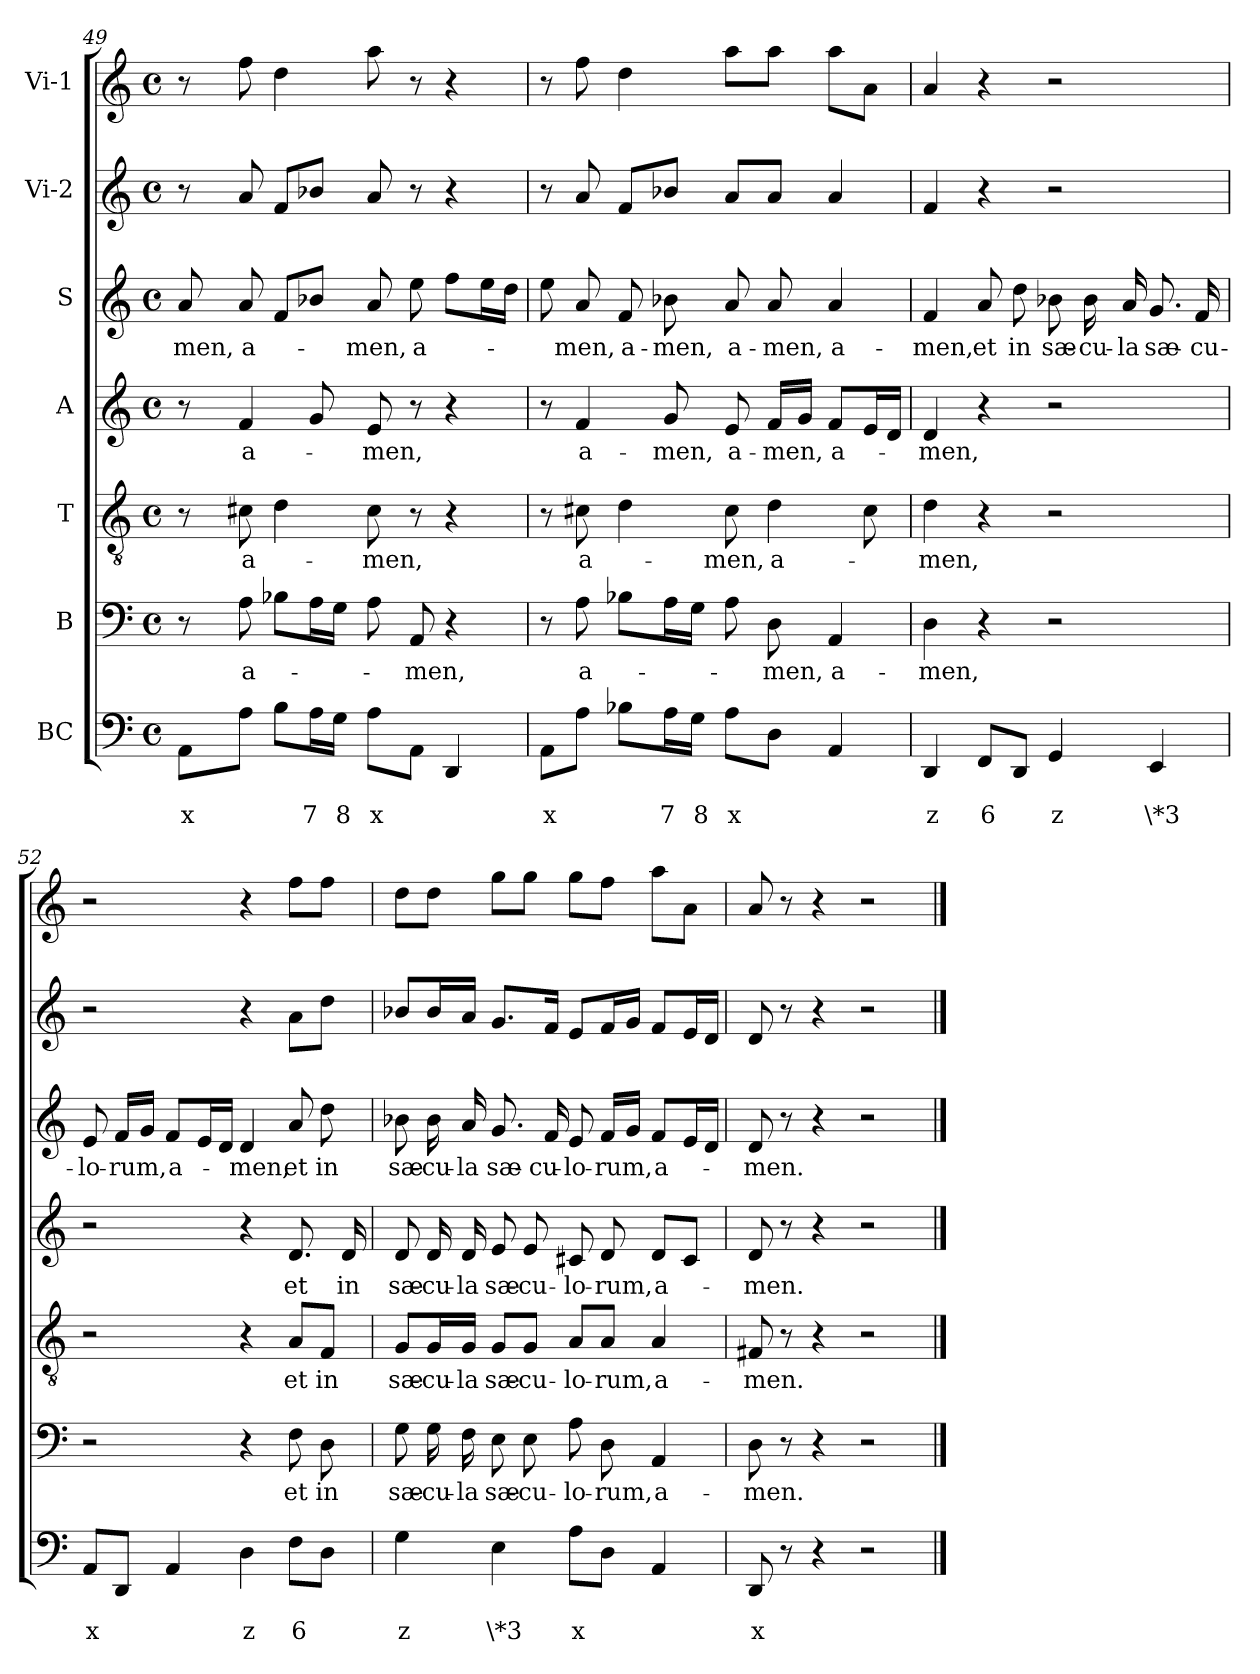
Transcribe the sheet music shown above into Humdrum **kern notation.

**kern	**text	**text	**kern	**text	**kern	**text	**kern	**text	**kern	**text	**kern	**kern
*part7	*part7	*part7	*part6	*part6	*part5	*part5	*part4	*part4	*part3	*part3	*part2	*part1
*staff7	*staff7	*staff7	*staff6	*staff6	*staff5	*staff5	*staff4	*staff4	*staff3	*staff3	*staff2	*staff1
*I"BC	*	*	*I"B	*	*I"T	*	*I"A	*	*I"S	*	*I"Vi-2	*I"Vi-1
*clefF4	*	*	*clefF4	*	*clefGv2	*	*clefG2	*	*clefG2	*	*clefG2	*clefG2
*k[]	*	*	*k[]	*	*k[]	*	*k[]	*	*k[]	*	*k[]	*k[]
*C:	*	*	*C:	*	*C:	*	*C:	*	*C:	*	*C:	*C:
*M4/4	*	*	*M4/4	*	*M4/4	*	*M4/4	*	*M4/4	*	*M4/4	*M4/4
*met(c)	*	*	*met(c)	*	*met(c)	*	*met(c)	*	*met(c)	*	*met(c)	*met(c)
=49	=49	=49	=49	=49	=49	=49	=49	=49	=49	=49	=49	=49
!	!	!LO:LY:b	!	!	!	!	!	!	!	!LO:LY:b	!	!
8AA\L	.	x	8r	.	8r	.	8r	.	8a/	-men,	8r	8r
!	!	!	!	!LO:LY:b	!	!LO:LY:b	!	!LO:LY:b	!	!LO:LY:b	!	!
8A\J	.	.	8A\	a-	8c#X\	a-	4f/	a-	8a/	a-	8a/	8ff\
8B\L	.	.	8B-X\L	.	4d\	.	.	.	8f/L	.	8f/L	4dd\
!	!	!LO:LY:b	!	!	!	!	!	!	!	!	!	!
16A\L	.	7	16A\L	.	.	.	8g/	.	8b-X/J	.	8b-X/J	.
!	!	!LO:LY:b	!	!	!	!	!	!	!	!	!	!
16G\JJ	.	8	16G\JJ	.	.	.	.	.	.	.	.	.
!	!	!LO:LY:b	!	!	!	!LO:LY:b	!	!LO:LY:b	!	!LO:LY:b	!	!
8A\L	.	x	8A\	.	8c#\	-men,	8e/	-men,	8a/	-men,	8a/	8aa\
!	!	!	!	!LO:LY:b	!	!	!	!	!	!LO:LY:b	!	!
8AA\J	.	.	8AA/	-men,	8r	.	8r	.	8ee\	a-	8r	8r
4DD/	.	.	4r	.	4r	.	4r	.	8ff\L	.	4r	4r
.	.	.	.	.	.	.	.	.	16ee\L	.	.	.
.	.	.	.	.	.	.	.	.	16dd\JJ	.	.	.
=50	=50	=50	=50	=50	=50	=50	=50	=50	=50	=50	=50	=50
!	!	!LO:LY:b	!	!	!	!	!	!	!	!	!	!
8AA\L	.	x	8r	.	8r	.	8r	.	8ee\	.	8r	8r
!	!	!	!	!LO:LY:b	!	!LO:LY:b	!	!LO:LY:b	!	!LO:LY:b	!	!
8A\J	.	.	8A\	a-	8c#X\	a-	4f/	a-	8a/	-men,	8a/	8ff\
!	!	!	!	!	!	!	!	!	!	!LO:LY:b	!	!
8B-X\L	.	.	8B-X\L	.	4d\	.	.	.	8f/	a-	8f/L	4dd\
!	!	!LO:LY:b	!	!	!	!	!	!LO:LY:b	!	!LO:LY:b	!	!
16A\L	.	7	16A\L	.	.	.	8g/	-men,	8b-X\	-men,	8b-X/J	.
!	!	!LO:LY:b	!	!	!	!	!	!	!	!	!	!
16G\JJ	.	8	16G\JJ	.	.	.	.	.	.	.	.	.
!	!	!LO:LY:b	!	!	!	!LO:LY:b	!	!LO:LY:b	!	!LO:LY:b	!	!
8A\L	.	x	8A\	.	8c#\	-men,	8e/	a-	8a/	a-	8a/L	8aa\L
!	!	!	!	!LO:LY:b	!	!LO:LY:b	!	!LO:LY:b	!	!LO:LY:b	!	!
8D\J	.	.	8D\	-men,	4d\	a-	16f/LL	-men,	8a/	-men,	8a/J	8aa\J
.	.	.	.	.	.	.	16g/JJ	.	.	.	.	.
!	!	!	!	!LO:LY:b	!	!	!	!LO:LY:b	!	!LO:LY:b	!	!
4AA/	.	.	4AA/	a-	.	.	8f/L	a-	4a/	a-	4a/	8aa\L
.	.	.	.	.	8c#\	.	16e/L	.	.	.	.	8a\J
.	.	.	.	.	.	.	16d/JJ	.	.	.	.	.
!!LO:LB:g=z
=51	=51	=51	=51	=51	=51	=51	=51	=51	=51	=51	=51	=51
!	!	!LO:LY:b	!	!LO:LY:b	!	!LO:LY:b	!	!LO:LY:b	!	!LO:LY:b	!	!
4DD/	.	z	4D\	-men,	4d\	-men,	4d/	-men,	4f/	-men,	4f/	4a/
!	!	!LO:LY:b	!	!	!	!	!	!	!	!LO:LY:b	!	!
8FF/L	.	6	4r	.	4r	.	4r	.	8a/	et	4r	4r
!	!	!	!	!	!	!	!	!	!	!LO:LY:b	!	!
8DD/J	.	.	.	.	.	.	.	.	8dd\	in	.	.
!	!	!LO:LY:b	!	!	!	!	!	!	!	!LO:LY:b	!	!
4GG/	.	z	2r	.	2r	.	2r	.	8b-X\	sæ-	2r	2r
!	!	!	!	!	!	!	!	!	!	!LO:LY:b	!	!
.	.	.	.	.	.	.	.	.	16b-\	-cu-	.	.
!	!	!	!	!	!	!	!	!	!	!LO:LY:b	!	!
.	.	.	.	.	.	.	.	.	16a/	-la	.	.
!	!	!LO:LY:b	!	!	!	!	!	!	!	!LO:LY:b	!	!
4EE/	.	\*3	.	.	.	.	.	.	8.g/	sæ-	.	.
!	!	!	!	!	!	!	!	!	!	!LO:LY:b	!	!
.	.	.	.	.	.	.	.	.	16f/	-cu-	.	.
=52	=52	=52	=52	=52	=52	=52	=52	=52	=52	=52	=52	=52
!	!	!LO:LY:b	!	!	!	!	!	!	!	!LO:LY:b	!	!
8AA/L	.	x	2r	.	2r	.	2r	.	8e/	-lo-	2r	2r
!	!	!	!	!	!	!	!	!	!	!LO:LY:b	!	!
8DD/J	.	.	.	.	.	.	.	.	16f/LL	-rum,	.	.
.	.	.	.	.	.	.	.	.	16g/JJ	.	.	.
!	!	!	!	!	!	!	!	!	!	!LO:LY:b	!	!
4AA/	.	.	.	.	.	.	.	.	8f/L	a-	.	.
.	.	.	.	.	.	.	.	.	16e/L	.	.	.
.	.	.	.	.	.	.	.	.	16d/JJ	.	.	.
!	!	!LO:LY:b	!	!	!	!	!	!	!	!LO:LY:b	!	!
4D\	.	z	4r	.	4r	.	4r	.	4d/	-men,	4r	4r
!	!	!LO:LY:b	!	!LO:LY:b	!	!LO:LY:b	!	!LO:LY:b	!	!LO:LY:b	!	!
8F\L	.	6	8F\	et	8A/L	et	8.d/	et	8a/	et	8a\L	8ff\L
!	!	!	!	!LO:LY:b	!	!LO:LY:b	!	!	!	!LO:LY:b	!	!
8D\J	.	.	8D\	in	8F/J	in	.	.	8dd\	in	8dd\J	8ff\J
!	!	!	!	!	!	!	!	!LO:LY:b	!	!	!	!
.	.	.	.	.	.	.	16d/	in	.	.	.	.
=53	=53	=53	=53	=53	=53	=53	=53	=53	=53	=53	=53	=53
!	!	!LO:LY:b	!	!LO:LY:b	!	!LO:LY:b	!	!LO:LY:b	!	!LO:LY:b	!	!
4G\	.	z	8G\	sæ-	8G/L	sæ-	8d/	sæ-	8b-X\	sæ-	8b-X/L	8dd\L
!	!	!	!	!LO:LY:b	!	!LO:LY:b	!	!LO:LY:b	!	!LO:LY:b	!	!
.	.	.	16G\	-cu-	16G/L	-cu-	16d/	-cu-	16b-\	-cu-	16b-/L	8dd\J
!	!	!	!	!LO:LY:b	!	!LO:LY:b	!	!LO:LY:b	!	!LO:LY:b	!	!
.	.	.	16F\	-la	16G/JJ	-la	16d/	-la	16a/	-la	16a/JJ	.
!	!	!LO:LY:b	!	!LO:LY:b	!	!LO:LY:b	!	!LO:LY:b	!	!LO:LY:b	!	!
4E\	.	\*3	8E\	sæ-	8G/L	sæ-	8e/	sæ-	8.g/	sæ-	8.g/L	8gg\L
!	!	!	!	!LO:LY:b	!	!LO:LY:b	!	!LO:LY:b	!	!	!	!
.	.	.	8E\	-cu-	8G/J	-cu-	8e/	-cu-	.	.	.	8gg\J
!	!	!	!	!	!	!	!	!	!	!LO:LY:b	!	!
.	.	.	.	.	.	.	.	.	16f/	-cu-	16f/Jk	.
!	!	!LO:LY:b	!	!LO:LY:b	!	!LO:LY:b	!	!LO:LY:b	!	!LO:LY:b	!	!
8A\L	.	x	8A\	-lo-	8A/L	-lo-	8c#X/	-lo-	8e/	-lo-	8e/L	8gg\L
!	!	!	!	!LO:LY:b	!	!LO:LY:b	!	!LO:LY:b	!	!LO:LY:b	!	!
8D\J	.	.	8D\	-rum,	8A/J	-rum,	8d/	-rum,	16f/LL	-rum,	16f/L	8ff\J
.	.	.	.	.	.	.	.	.	16g/JJ	.	16g/JJ	.
!	!	!	!	!LO:LY:b	!	!LO:LY:b	!	!LO:LY:b	!	!LO:LY:b	!	!
4AA/	.	.	4AA/	a-	4A/	a-	8d/L	a-	8f/L	a-	8f/L	8aa\L
.	.	.	.	.	.	.	8c#/J	.	16e/L	.	16e/L	8a\J
.	.	.	.	.	.	.	.	.	16d/JJ	.	16d/JJ	.
=54	=54	=54	=54	=54	=54	=54	=54	=54	=54	=54	=54	=54
!	!	!LO:LY:b	!	!LO:LY:b	!	!LO:LY:b	!	!LO:LY:b	!	!LO:LY:b	!	!
8DD/	.	x	8D\	-men.	8F#X/	-men.	8d/	-men.	8d/	-men.	8d/	8a/
8r	.	.	8r	.	8r	.	8r	.	8r	.	8r	8r
4r	.	.	4r	.	4r	.	4r	.	4r	.	4r	4r
2r	.	.	2r	.	2r	.	2r	.	2r	.	2r	2r
==	==	==	==	==	==	==	==	==	==	==	==	==
*-	*-	*-	*-	*-	*-	*-	*-	*-	*-	*-	*-	*-
